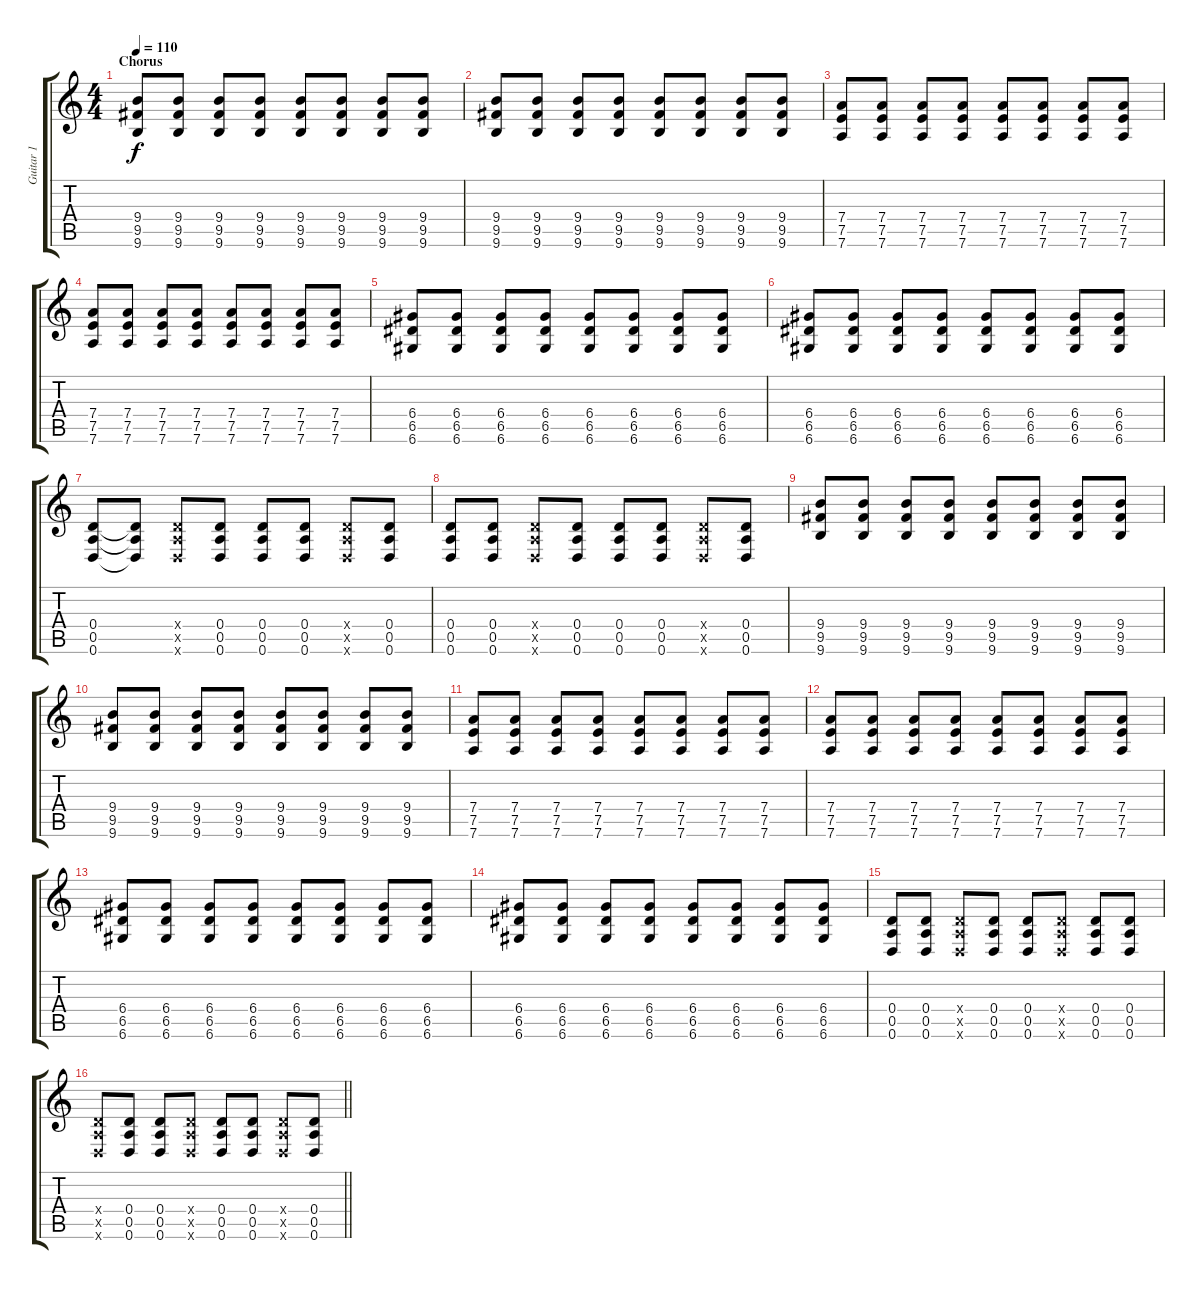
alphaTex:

\track ("Guitar 1" "Guitar 1") {instrument distortionguitar}
\staff {score tabs}
\tuning (E4 B3 G3 D3 A2 D2) {hide}
\ts (4 4)
\section ("" "Chorus")
\tempo 110
\clef g2
\ks c
(9.4 9.5 9.6).8{dy f} (9.4 9.5 9.6).8 (9.4 9.5 9.6).8 (9.4 9.5 9.6).8 (9.4 9.5 9.6).8 (9.4 9.5 9.6).8 (9.4 9.5 9.6).8 (9.4 9.5 9.6).8 |
(9.4 9.5 9.6).8 (9.4 9.5 9.6).8 (9.4 9.5 9.6).8 (9.4 9.5 9.6).8 (9.4 9.5 9.6).8 (9.4 9.5 9.6).8 (9.4 9.5 9.6).8 (9.4 9.5 9.6).8 |
(7.4 7.5 7.6).8 (7.4 7.5 7.6).8 (7.4 7.5 7.6).8 (7.4 7.5 7.6).8 (7.4 7.5 7.6).8 (7.4 7.5 7.6).8 (7.4 7.5 7.6).8 (7.4 7.5 7.6).8 |
(7.4 7.5 7.6).8 (7.4 7.5 7.6).8 (7.4 7.5 7.6).8 (7.4 7.5 7.6).8 (7.4 7.5 7.6).8 (7.4 7.5 7.6).8 (7.4 7.5 7.6).8 (7.4 7.5 7.6).8 |
(6.4 6.5 6.6).8 (6.4 6.5 6.6).8 (6.4 6.5 6.6).8 (6.4 6.5 6.6).8 (6.4 6.5 6.6).8 (6.4 6.5 6.6).8 (6.4 6.5 6.6).8 (6.4 6.5 6.6).8 |
(6.4 6.5 6.6).8 (6.4 6.5 6.6).8 (6.4 6.5 6.6).8 (6.4 6.5 6.6).8 (6.4 6.5 6.6).8 (6.4 6.5 6.6).8 (6.4 6.5 6.6).8 (6.4 6.5 6.6).8 |
(0.4 0.5 0.6).8 (0.4{t} 0.5{t} 0.6{t}).8 (0.4{x} 0.5{x} 0.6{x}).8 (0.4 0.5 0.6).8 (0.4 0.5 0.6).8 (0.4 0.5 0.6).8 (0.4{x} 0.5{x} 0.6{x}).8 (0.4 0.5 0.6).8 |
(0.4 0.5 0.6).8 (0.4 0.5 0.6).8 (0.4{x} 0.5{x} 0.6{x}).8 (0.4 0.5 0.6).8 (0.4 0.5 0.6).8 (0.4 0.5 0.6).8 (0.4{x} 0.5{x} 0.6{x}).8 (0.4 0.5 0.6).8 |
(9.4 9.5 9.6).8 (9.4 9.5 9.6).8 (9.4 9.5 9.6).8 (9.4 9.5 9.6).8 (9.4 9.5 9.6).8 (9.4 9.5 9.6).8 (9.4 9.5 9.6).8 (9.4 9.5 9.6).8 |
(9.4 9.5 9.6).8 (9.4 9.5 9.6).8 (9.4 9.5 9.6).8 (9.4 9.5 9.6).8 (9.4 9.5 9.6).8 (9.4 9.5 9.6).8 (9.4 9.5 9.6).8 (9.4 9.5 9.6).8 |
(7.4 7.5 7.6).8 (7.4 7.5 7.6).8 (7.4 7.5 7.6).8 (7.4 7.5 7.6).8 (7.4 7.5 7.6).8 (7.4 7.5 7.6).8 (7.4 7.5 7.6).8 (7.4 7.5 7.6).8 |
(7.4 7.5 7.6).8 (7.4 7.5 7.6).8 (7.4 7.5 7.6).8 (7.4 7.5 7.6).8 (7.4 7.5 7.6).8 (7.4 7.5 7.6).8 (7.4 7.5 7.6).8 (7.4 7.5 7.6).8 |
(6.4 6.5 6.6).8 (6.4 6.5 6.6).8 (6.4 6.5 6.6).8 (6.4 6.5 6.6).8 (6.4 6.5 6.6).8 (6.4 6.5 6.6).8 (6.4 6.5 6.6).8 (6.4 6.5 6.6).8 |
(6.4 6.5 6.6).8 (6.4 6.5 6.6).8 (6.4 6.5 6.6).8 (6.4 6.5 6.6).8 (6.4 6.5 6.6).8 (6.4 6.5 6.6).8 (6.4 6.5 6.6).8 (6.4 6.5 6.6).8 |
(0.4 0.5 0.6).8 (0.4 0.5 0.6).8 (0.4{x} 0.5{x} 0.6{x}).8 (0.4 0.5 0.6).8 (0.4 0.5 0.6).8 (0.4{x} 0.5{x} 0.6{x}).8 (0.4 0.5 0.6).8 (0.4 0.5 0.6).8 |
\barLineRight lightlight
(0.4{x} 0.5{x} 0.6{x}).8 (0.4 0.5 0.6).8 (0.4 0.5 0.6).8 (0.4{x} 0.5{x} 0.6{x}).8 (0.4 0.5 0.6).8 (0.4 0.5 0.6).8 (0.4{x} 0.5{x} 0.6{x}).8 (0.4 0.5 0.6).8
